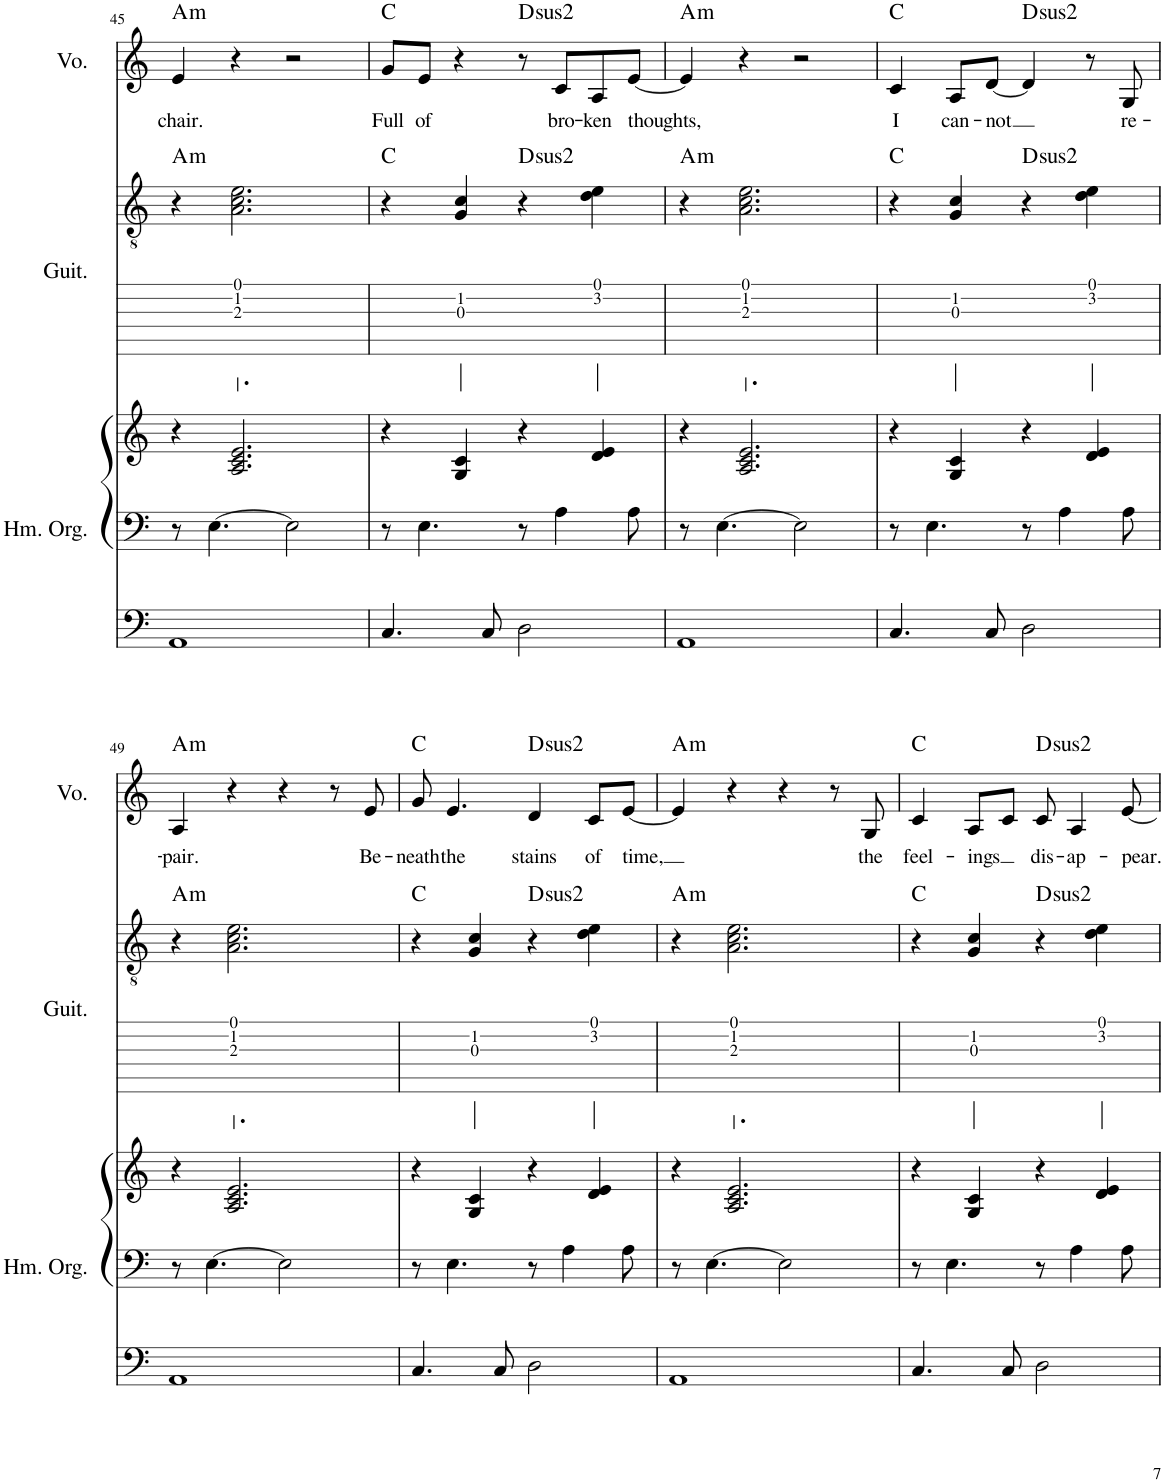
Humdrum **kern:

**kern	**kern	**kern	**kern	**kern	**harte	**kern	**text	**harte
*part3	*part3	*part3	*part2	*part2	*part2	*part1	*part1	*part1
*staff6	*staff5	*staff4	*staff3	*staff2	*	*staff1	*staff1	*
*I"Hammond Organ	*	*	*I"Acoustic Guitar	*	*	*I"Voice	*	*
*I'Hm. Org.	*	*	*I'Guit.	*	*	*I'Vo.	*	*
!!LO:PB:g=z
*clefF4	*clefF4	*clefG2	*	*clefGv2	*	*clefG2	*	*
*k[]	*k[]	*k[]	*k[]	*k[]	*	*k[]	*	*
*M4/4	*M4/4	*M4/4	*M4/4	*M4/4	*	*M4/4	*	*
=45	=45	=45	=45	=45	=45	=45	=45	=45
!	!	!	!	!	!LO:H:kt=m	!	!LO:LY:b	!LO:H:kt=m
1AA	8r	4r	4r	4r	A:min	4e/	chair.	A:min
.	[4.E\	.	.	.	.	.	.	.
.	.	2.A/ 2.c/ 2.e/	2.A\ 2.c\ 2.e\	2.A\ 2.c\ 2.e\	.	4r	.	.
.	2E\]	.	.	.	.	2r	.	.
=46	=46	=46	=46	=46	=46	=46	=46	=46
!	!	!	!	!	!	!	!LO:LY:b	!
4.C/	8r	4r	4r	4r	C:maj	8g/L	Full	C:maj
!	!	!	!	!	!	!	!LO:LY:b	!
.	4.E\	.	.	.	.	8e/J	of	.
.	.	4G/ 4c/	4G\ 4c\	4G/ 4c/	.	4r	.	.
8C/	.	.	.	.	.	.	.	.
!	!	!	!	!	!LO:H:kt=2	!	!	!LO:H:kt=2
2D\	8r	4r	4r	4r	D:(1,2,5)	8r	.	D:(1,2,5)
!	!	!	!	!	!	!	!LO:LY:b	!
.	4A\	.	.	.	.	8c/L	bro-	.
!	!	!	!	!	!	!	!LO:LY:b	!
.	.	4d/ 4e/	4d\ 4e\	4d\ 4e\	.	8A/	-ken	.
!	!	!	!	!	!	!	!LO:LY:b	!
.	8A\	.	.	.	.	[8e/J	thoughts,	.
=47	=47	=47	=47	=47	=47	=47	=47	=47
!	!	!	!	!	!LO:H:kt=m	!	!	!LO:H:kt=m
1AA	8r	4r	4r	4r	A:min	4e/]	.	A:min
.	[4.E\	.	.	.	.	.	.	.
.	.	2.A/ 2.c/ 2.e/	2.A\ 2.c\ 2.e\	2.A\ 2.c\ 2.e\	.	4r	.	.
.	2E\]	.	.	.	.	2r	.	.
=48	=48	=48	=48	=48	=48	=48	=48	=48
!	!	!	!	!	!	!	!LO:LY:b	!
4.C/	8r	4r	4r	4r	C:maj	4c/	I	C:maj
.	4.E\	.	.	.	.	.	.	.
!	!	!	!	!	!	!	!LO:LY:b	!
.	.	4G/ 4c/	4G\ 4c\	4G/ 4c/	.	8A/L	can-	.
!	!	!	!	!	!	!	!LO:LY:b	!
8C/	.	.	.	.	.	[8d/J	-not	.
!	!	!	!	!	!LO:H:kt=2	!	!	!LO:H:kt=2
2D\	8r	4r	4r	4r	D:(1,2,5)	4d/]	.	D:(1,2,5)
.	4A\	.	.	.	.	.	.	.
.	.	4d/ 4e/	4d\ 4e\	4d\ 4e\	.	8r	.	.
!	!	!	!	!	!	!	!LO:LY:b	!
.	8A\	.	.	.	.	8G/	re-	.
!!LO:LB:g=z
=49	=49	=49	=49	=49	=49	=49	=49	=49
!	!	!	!	!	!LO:H:kt=m	!	!LO:LY:b	!LO:H:kt=m
1AA	8r	4r	4r	4r	A:min	4A/	-pair.	A:min
.	[4.E\	.	.	.	.	.	.	.
.	.	2.A/ 2.c/ 2.e/	2.A\ 2.c\ 2.e\	2.A\ 2.c\ 2.e\	.	4r	.	.
.	2E\]	.	.	.	.	4r	.	.
.	.	.	.	.	.	8r	.	.
!	!	!	!	!	!	!	!LO:LY:b	!
.	.	.	.	.	.	8e/	Be-	.
=50	=50	=50	=50	=50	=50	=50	=50	=50
!	!	!	!	!	!	!	!LO:LY:b	!
4.C/	8r	4r	4r	4r	C:maj	8g/	-neath	C:maj
!	!	!	!	!	!	!	!LO:LY:b	!
.	4.E\	.	.	.	.	4.e/	the	.
.	.	4G/ 4c/	4G\ 4c\	4G/ 4c/	.	.	.	.
8C/	.	.	.	.	.	.	.	.
!	!	!	!	!	!LO:H:kt=2	!	!LO:LY:b	!LO:H:kt=2
2D\	8r	4r	4r	4r	D:(1,2,5)	4d/	stains	D:(1,2,5)
.	4A\	.	.	.	.	.	.	.
!	!	!	!	!	!	!	!LO:LY:b	!
.	.	4d/ 4e/	4d\ 4e\	4d\ 4e\	.	8c/L	of	.
!	!	!	!	!	!	!	!LO:LY:b	!
.	8A\	.	.	.	.	[8e/J	time,	.
=51	=51	=51	=51	=51	=51	=51	=51	=51
!	!	!	!	!	!LO:H:kt=m	!	!	!LO:H:kt=m
1AA	8r	4r	4r	4r	A:min	4e/]	.	A:min
.	[4.E\	.	.	.	.	.	.	.
.	.	2.A/ 2.c/ 2.e/	2.A\ 2.c\ 2.e\	2.A\ 2.c\ 2.e\	.	4r	.	.
.	2E\]	.	.	.	.	4r	.	.
.	.	.	.	.	.	8r	.	.
!	!	!	!	!	!	!	!LO:LY:b	!
.	.	.	.	.	.	8G/	the	.
=52	=52	=52	=52	=52	=52	=52	=52	=52
!	!	!	!	!	!	!	!LO:LY:b	!
4.C/	8r	4r	4r	4r	C:maj	4c/	feel-	C:maj
.	4.E\	.	.	.	.	.	.	.
!	!	!	!	!	!	!	!LO:LY:b	!
.	.	4G/ 4c/	4G\ 4c\	4G/ 4c/	.	8A/L	-ings	.
8C/	.	.	.	.	.	8c/J	.	.
!	!	!	!	!	!LO:H:kt=2	!	!LO:LY:b	!LO:H:kt=2
2D\	8r	4r	4r	4r	D:(1,2,5)	8c/	dis-	D:(1,2,5)
!	!	!	!	!	!	!	!LO:LY:b	!
.	4A\	.	.	.	.	4A/	-ap-	.
.	.	4d/ 4e/	4d\ 4e\	4d\ 4e\	.	.	.	.
!	!	!	!	!	!	!	!LO:LY:b	!
.	8A\	.	.	.	.	[8e/	-pear.	.
=	=	=	=	=	=	=	=	=
*-	*-	*-	*-	*-	*-	*-	*-	*-
